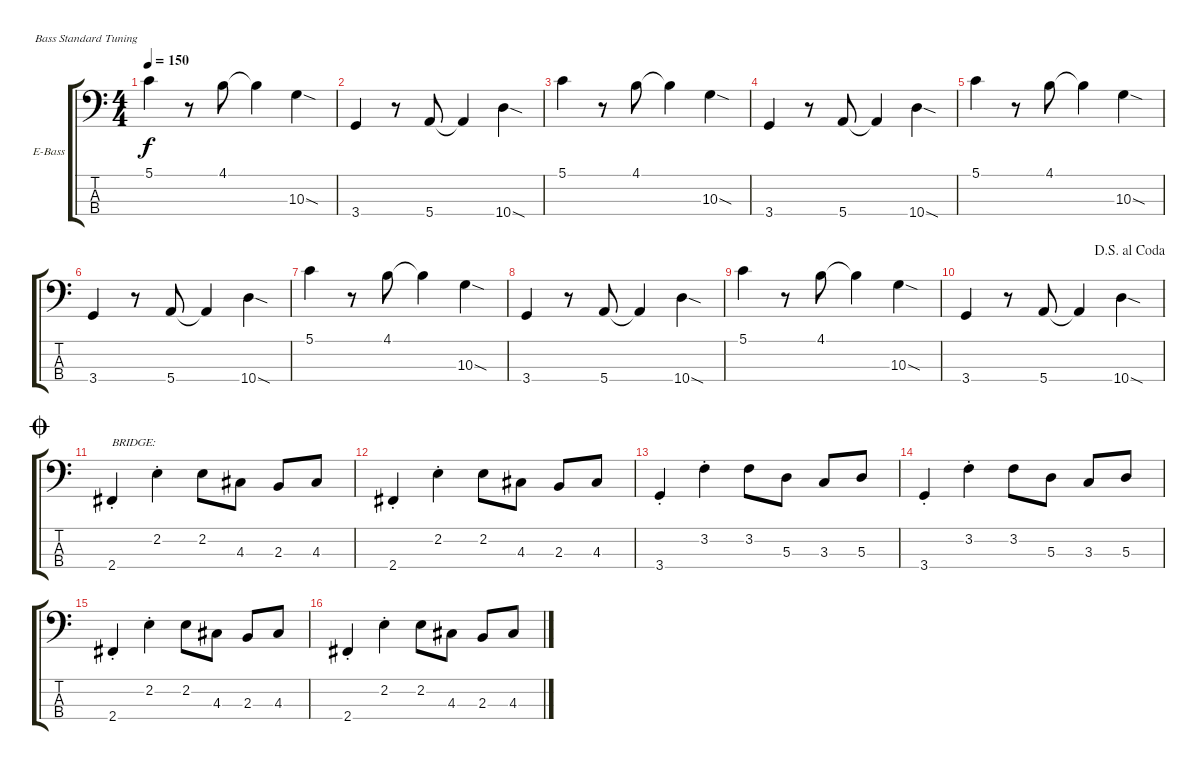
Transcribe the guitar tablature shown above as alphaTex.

\defaultSystemsLayout 4
\bracketExtendMode groupsimilarinstruments
\firstSystemTrackNameOrientation horizontal
\otherSystemsTrackNameOrientation horizontal
\track ("Electric Bass" "E-Bass") {instrument electricbassfinger}
\staff {score tabs}
\tuning (G2 D2 A1 E1)
\ts (4 4)
\tempo 150
\clef f4
\ks c
5.1.4{dy f} r.8 4.1.8 4.1{t}.4 10.3{sod}.4 |
3.4.4 r.8 5.4.8 5.4{t}.4 10.4{sod}.4 |
5.1.4 r.8 4.1.8 4.1{t}.4 10.3{sod}.4 |
3.4.4 r.8 5.4.8 5.4{t}.4 10.4{sod}.4 |
5.1.4 r.8 4.1.8 4.1{t}.4 10.3{sod}.4 |
3.4.4 r.8 5.4.8 5.4{t}.4 10.4{sod}.4 |
5.1.4 r.8 4.1.8 4.1{t}.4 10.3{sod}.4 |
3.4.4 r.8 5.4.8 5.4{t}.4 10.4{sod}.4 |
5.1.4 r.8 4.1.8 4.1{t}.4 10.3{sod}.4 |
\jump dalsegnoalcoda
3.4.4 r.8 5.4.8 5.4{t}.4 10.4{sod}.4 |
\jump coda
2.4{st}.4{txt "BRIDGE:"} 2.2{st}.4 2.2.8 4.3.8 2.3.8 4.3.8 |
2.4{st}.4 2.2{st}.4 2.2.8 4.3.8 2.3.8 4.3.8 |
3.4{st}.4 3.2{st}.4 3.2.8 5.3.8 3.3.8 5.3.8 |
3.4{st}.4 3.2{st}.4 3.2.8 5.3.8 3.3.8 5.3.8 |
2.4{st}.4 2.2{st}.4 2.2.8 4.3.8 2.3.8 4.3.8 |
2.4{st}.4 2.2{st}.4 2.2.8 4.3.8 2.3.8 4.3.8
